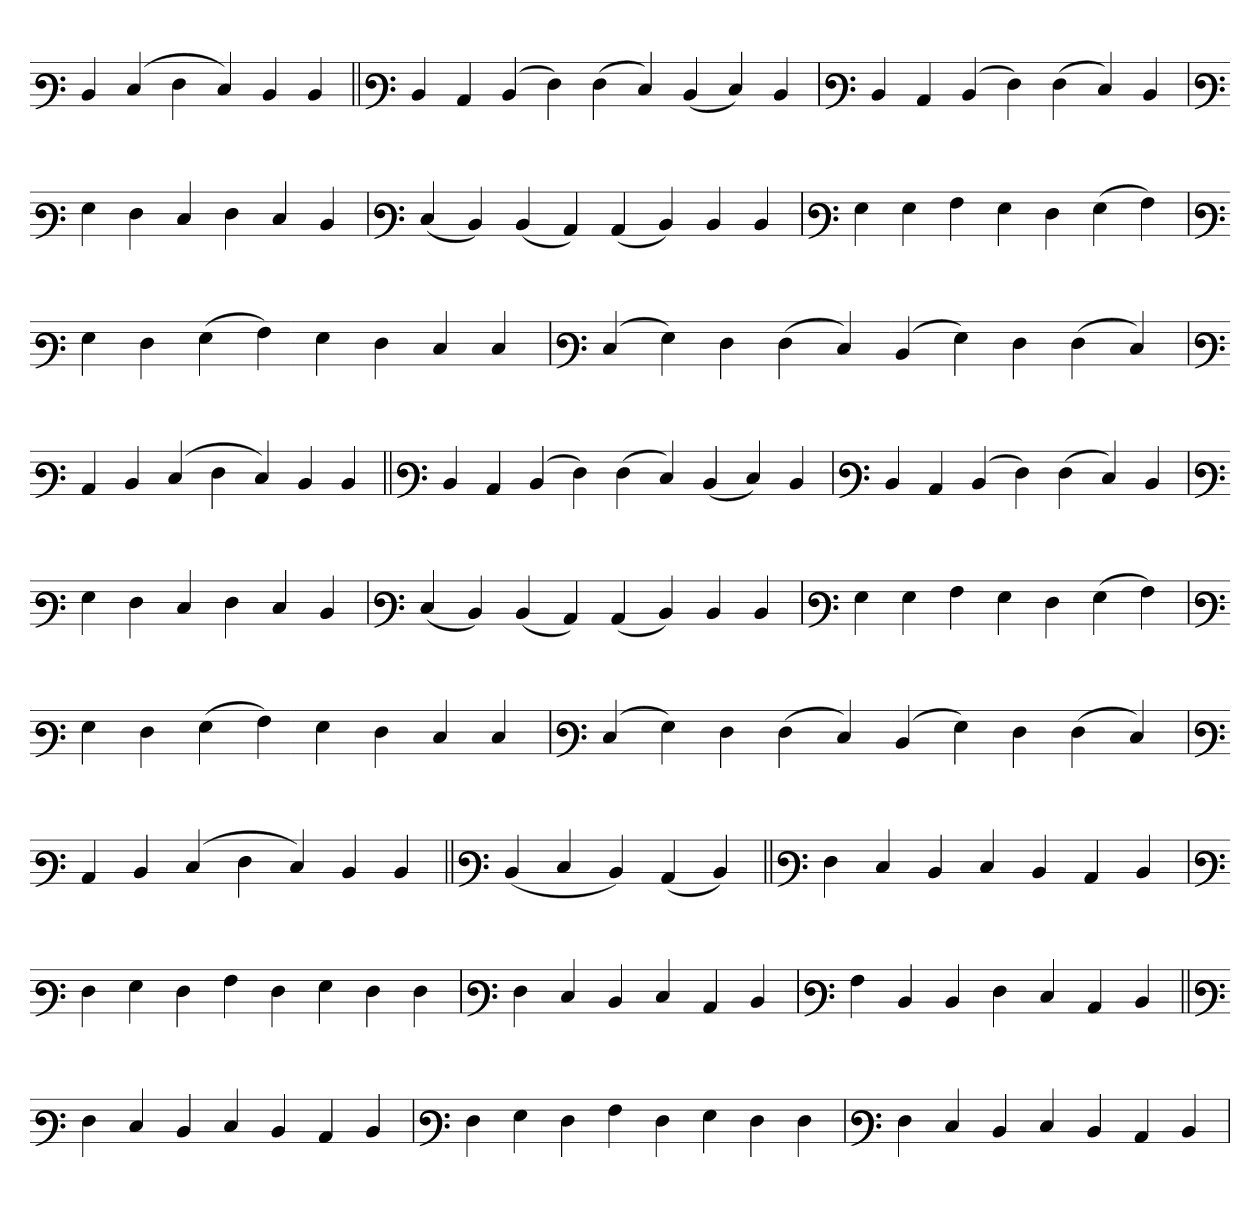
**kern
*part1
*staff1
*clefF3
=
4D
(4E
4F
4E)
4D
4D
=||
*clefF3
4D
4C
(4D
4F)
(4F
4E)
(4D
4E)
4D
=`
*clefF3
4D
4C
(4D
4F)
(4F
4E)
4D
='
*clefF3
4G
4F
4E
4F
4E
4D
=`
*clefF3
(4E
4D)
(4D
4C)
(4C
4D)
4D
4D
=
*clefF3
4G
4G
4A
4G
4F
(4G
4A)
=`
*clefF3
4G
4F
(4G
4A)
4G
4F
4E
4E
='
*clefF3
(4E
4G)
4F
(4F
4E)
(4D
4G)
4F
(4F
4E)
=`
*clefF3
4C
4D
(4E
4F
4E)
4D
4D
=||
*clefF3
4D
4C
(4D
4F)
(4F
4E)
(4D
4E)
4D
=`
*clefF3
4D
4C
(4D
4F)
(4F
4E)
4D
='
*clefF3
4G
4F
4E
4F
4E
4D
=`
*clefF3
(4E
4D)
(4D
4C)
(4C
4D)
4D
4D
=
*clefF3
4G
4G
4A
4G
4F
(4G
4A)
=`
*clefF3
4G
4F
(4G
4A)
4G
4F
4E
4E
='
*clefF3
(4E
4G)
4F
(4F
4E)
(4D
4G)
4F
(4F
4E)
=`
*clefF3
4C
4D
(4E
4F
4E)
4D
4D
=||
*clefF3
(4D
4E
4D)
(4C
4D)
=||
*clefF3
4F
4E
4D
4E
4D
4C
4D
=`
*clefF3
4F
4G
4F
4A
4F
4G
4F
4F
='
*clefF3
4F
4E
4D
4E
4C
4D
=`
*clefF3
4A
4D
4D
4F
4E
4C
4D
=||
*clefF3
4F
4E
4D
4E
4D
4C
4D
=`
*clefF3
4F
4G
4F
4A
4F
4G
4F
4F
='
*clefF3
4F
4E
4D
4E
4D
4C
4D
=`
*-
